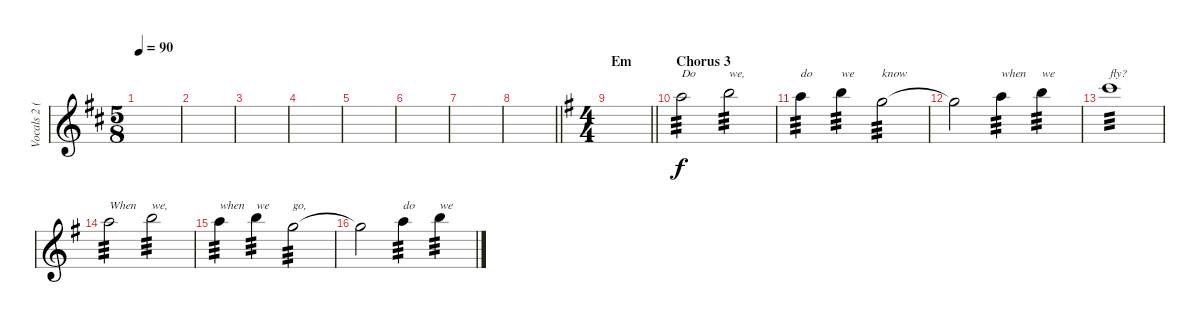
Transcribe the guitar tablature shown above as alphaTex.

\track ("Vocals 2 (Malakian)" "Vocals 2 (") {instrument electricguitarclean}
\staff {score}
\tuning (E4 B3 G3 D3 A2 E2) {hide}
\ts (5 8)
\tempo 90
\clef g2
\ks bminor
|
|
|
|
|
|
|
\barLineRight lightlight
|
\ts (4 4)
\section ("" "Em")
\barLineRight lightlight
\ks eminor
|
\section ("" "Chorus 3")
5.1.2{txt "Do" tp 3} 7.1.2{txt "we," tp 3} |
5.1.4{txt "do" tp 3} 7.1.4{txt "we" tp 3} 3.1.2{txt "know" tp 3} |
3.1{t}.2 5.1.4{txt "when" tp 3} 7.1.4{txt "we" tp 3} |
8.1.1{txt "fly?" tp 3} |
5.1.2{txt "When" tp 3} 7.1.2{txt "we," tp 3} |
5.1.4{txt "when" tp 3} 7.1.4{txt "we" tp 3} 3.1.2{txt "go," tp 3} |
3.1{t}.2 5.1.4{txt "do" tp 3} 7.1.4{txt "we" tp 3}
